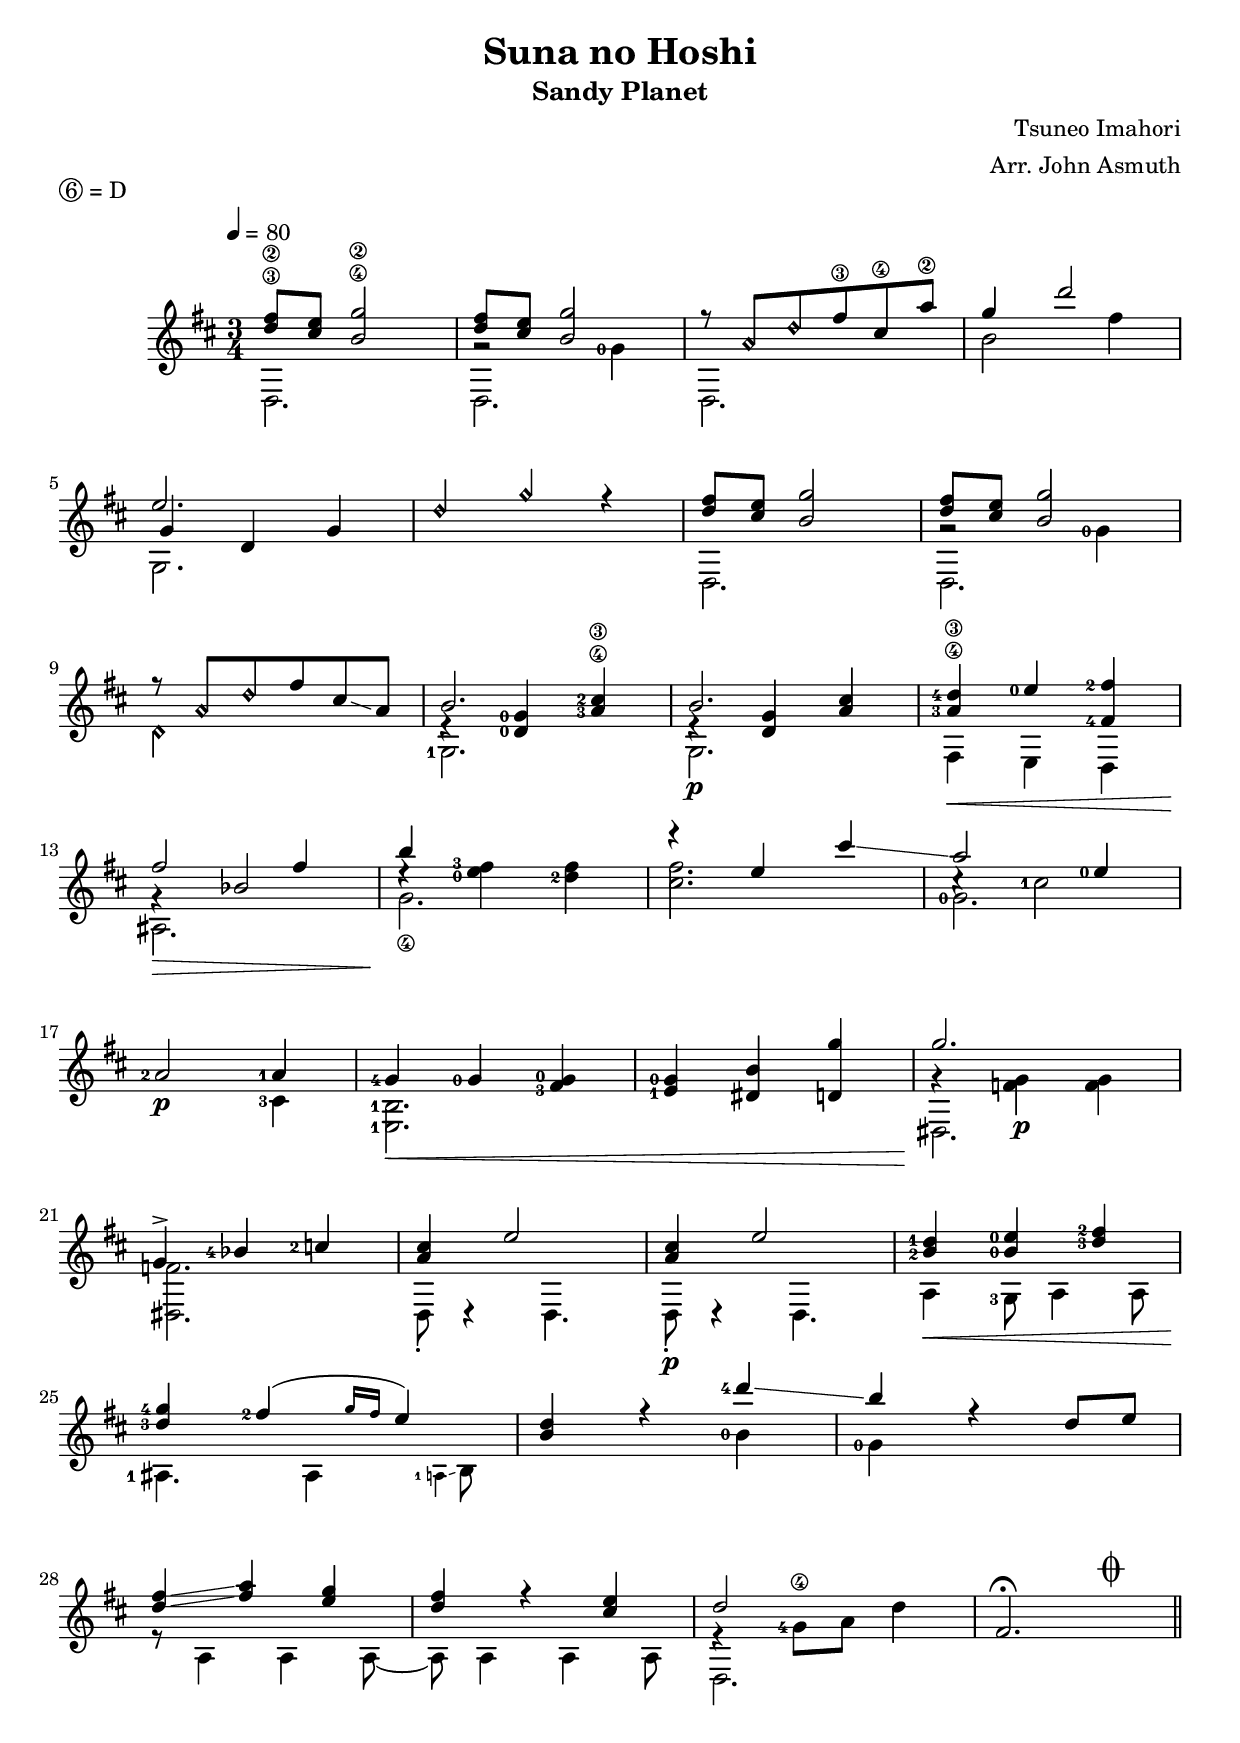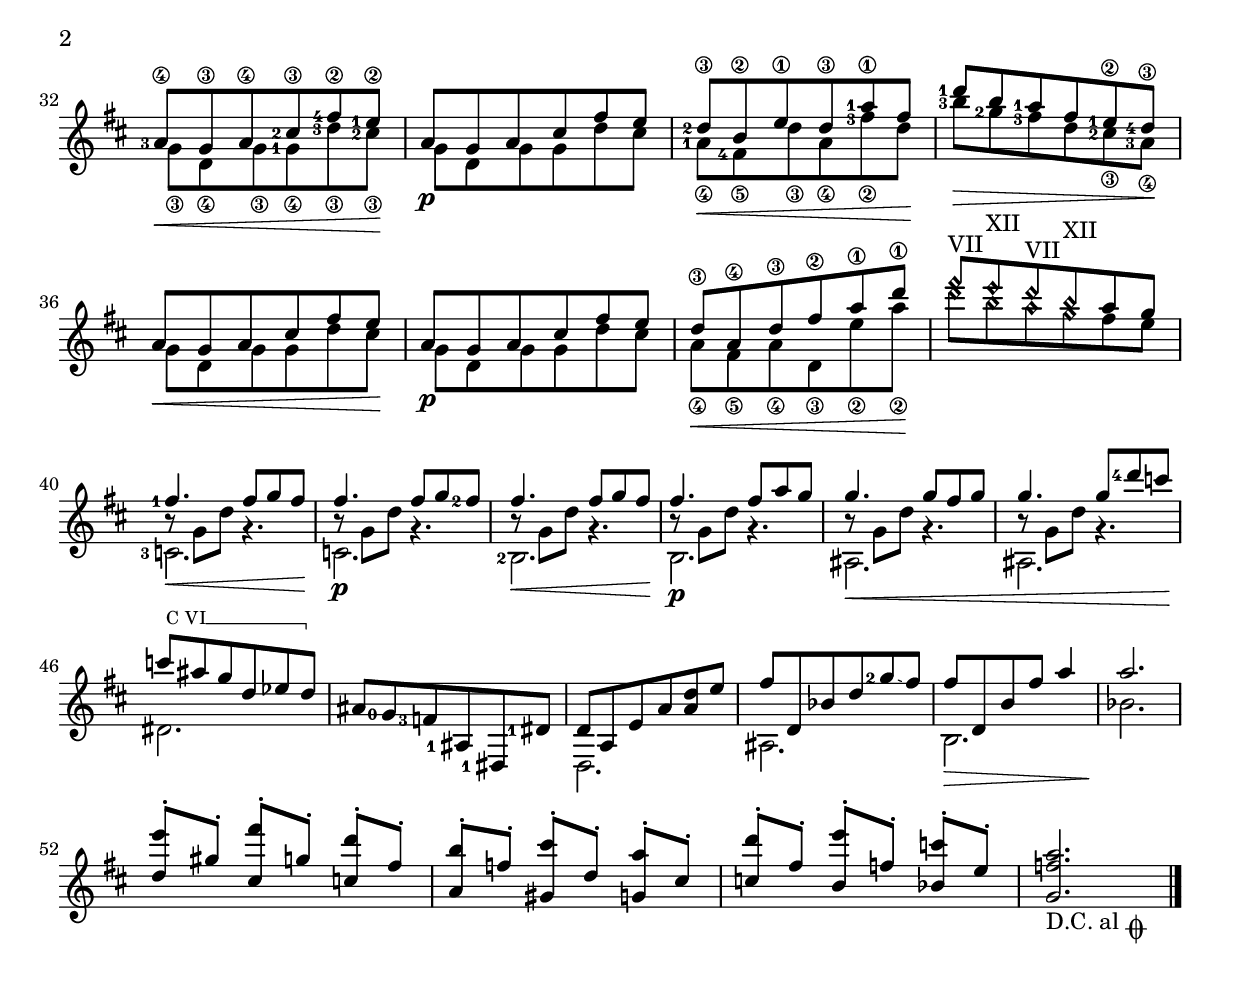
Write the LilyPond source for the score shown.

\version "2.18.2"
\header {
  title = "Suna no Hoshi"
  subtitle = "Sandy Planet"
  composer = "Tsuneo Imahori"
  arranger = "Arr. John Asmuth"
  piece = \markup { \line { \circle 6 "= D" } }
  
}

\include "bbarred.ly"
#(define RH rightHandFinger)

\score {
<<
\new Staff {
  \time 3/4
  \clef "treble"
  \tempo 4 = 80
 
  \key d \major
 
  % part A
 
  <<
    \new Voice { \voiceOne
      \set fingeringOrientations = #'(left)
        \set stringNumberOrientations = #'(up)
      
      <fis''\2 d''\3>8 <e'' cis''> <g''\2 b'\4>2 | <fis'' d''>8 <e'' cis''> <g'' b'>2 |
      r8 a'\harmonic d''\harmonic fis''\3 cis''\4 a''\2 | g''4 d'''2 |
      \break
      e''2. | d''4 \harmonic g''\harmonic r |
      
      <fis'' d''>8 <e'' cis''> <g'' b'>2 | <fis'' d''>8 <e'' cis''> <g'' b'>2 |
      
      \break
      r8 a'\harmonic d''\harmonic fis'' cis'' \glissando a' | <b'>2.  |
      b'2.\p | <d''-4\3 a'-3\4>4\< <e''-0> <fis''-2 fis'-4> |
      \break
      fis''2\!\> fis''4 |
      
      b''4\! s2 | r4 e'' cis''' \glissando |
      a''2 <e''-0>4 | \break
      <a'-2>2\p <a'-1>4 |
      
      <g'-4>4\<  <g'-0> <g'-0 fis'-3>4 | <g'-0 e'-1>4 <b' dis'> <g'' d'> |
      g''2.\! | \break
      <g'>4-> <bes'-4> <c''-2> |
      
      
      <cis'' a'>4 e''2 | <cis'' a'>4\p e''2 |
      <d''-1 b'-2>4\< <e''-0 b'-0> <fis''-2 d''-3> | 
      \break <g''-4 d''-3>\! <fis''-2> ( \slashedGrace {g''16 fis''} e''4) |
      <d'' b'>4 r <d'''-4> \glissando | <b''>4 r d''8 e'' |
      
      \break
      <fis'' d''>4 \glissando <a'' fis''> <g'' e''> | <fis'' d''> r <e'' cis''> | d''2 s4 | fis'2. \fermata |
      
      \bar "||"
    }
    \new Voice { \voiceTwo
      \set fingeringOrientations = #'(left)
      \set stringNumberOrientations = #'(down)

      d2. | d2. |
      d2. | b'2 fis''4 |
      g2. | s2. |
      
      d2. | d2. |
      d'2. \harmonic | <g-1>2.  |
      g2. |  fis4 e d |
      ais2. |
      
      <g'\4>2. | s2. |
      <g'-0>2. | 
      s2 <cis'-3>4 |
      <b-1 e-1>2. | s2. |
      dis2. | <f' dis>2. |
      
      d8 \staccato \tweak Y-offset #-6 r4 d4. | d8 \staccato \tweak Y-offset #-6 r4 d4. |
      a4 <g-3>8 a4 a8 | <ais-1>4. ais4 \grace <a-1> \glissando <b>8 |
      s2 <b'-0>4 | <g'-0> s2 |
      
      r8 a4 a4 a8~ | a8 a4 a4 a8 | d2. | s2. |
    }
    \new Voice { \voiceThree
      \set fingeringOrientations = #'(left)
        \set stringNumberOrientations = #'(up)
      
      s2. | s2. |
      s2. | s2. |
      g'4 d' g' | s2. |
      
      s2. | s2. |
      s2. | \tweak Y-offset #-2.2 r4 <g'-0 d'-0> <cis''-2\3 a'-3\4> |
      \tweak Y-offset #-2.2 r4 <g' d'> <cis'' a'> | s2. |
      \tweak Y-offset #-1.2 r4 bes'2 |
      
      s2. | s2. |
      s2. | s2. |
      s2. | s2. |
      s2. | s2. |
      
      s2. | s2. |
      s2. | s2. |
      s2. | s2. |
      
      s2. | s2. |
      s2. | s2 s8 \mark \markup { \musicglyph #"scripts.coda" } s8|
      
    }
    \new Voice { \voiceFour
      \set fingeringOrientations = #'(left)
      \set stringNumberOrientations = #'(up)
      s2. | \tweak Y-offset #-1 r2 <g'-0>4 |
      s2. | s2. |
      s2. | s2. |
      
      s2. | \tweak Y-offset #-1 r2 <g'-0>4 |
      s2. | s2. |
      s2. | s2. |
      s2. | 
        
      \tweak Y-offset #1.2 r4 <fis''-3 e''-0> <fis'' d''-2> | <fis'' cis''>2. |
      \tweak Y-offset #.6 r4 <cis''-1>2 | s2. |
      s2. | s2. |
      \tweak Y-offset #-1 r4 <g' f'>\p <g' f'> | s2. |
      
      s2. | s2. |
      s2. | s2. | 
      s2. | s2. | 
      
      s2. | s2. |
      \tweak Y-offset #-2 r4 <g'-4\4>8 a' d''4 | s2. |
      
    }
  >>
  
  \pageBreak
  % part B
 
  <<
    \new Voice { \voiceOne
      \set fingeringOrientations = #'(left)
      \set stringNumberOrientations = #'(up)
      <a'-3\4>8\< <g'\3> <a'\4> <cis''-2\3> <fis''-4\2> <e''-1\2>\! | a'8\p g' a' cis'' fis'' e'' |
      <d''-2\3>8\< <b'\2> e''\1 <d''\3> <a''-1\1> fis''\! | <d'''-1>8\> b'' <a''-1> fis'' <e''-1\2> <d''-4\3>\! |
      
      a'8\< g' a' cis'' fis'' e''\! | a'8\p g' a' cis'' fis'' e'' |
      <d''\3>8\< <a'\4> <d''\3> <fis''\2> <a''\1> <d'''\1>\! | fis'''8-\markup {#"VII"} \harmonic e'''-\markup {#"XII"} \harmonic d'''-\markup {#"VII"} \harmonic b''-\markup {#"XII"} \harmonic a'' g'' |
      
      \break
      
      <fis''-1>4.\< fis''8 g'' fis''\! | fis''4.\p fis''8 g'' <fis''-2> |
      fis''4.\< fis''8 g'' fis''\! | fis''4.\p fis''8 a'' g'' |
      g''4.\< g''8 fis'' g'' | g''4. g''8 <d'''-4> \glissando c'''\! |
      
      \fbarre #"VI" { c'''8 ais'' g'' d'' ees'' d'' } | ais'8 <g'-0> <f'-3> <ais-1> <dis-1> <dis'-1> |
      d'8 a e' a' <d'' a'> e'' | fis''8 d' bes' d'' <g''-2> \glissando fis'' |
      fis''8\> d' b' fis'' a''4 | a''2.\! |
      
      \break
      
      <e''' d''>8 \staccato[ gis'' \staccato] <fis''' cis''> \staccato[ g'' \staccato] <d''' c''>[ \staccato fis'' \staccato] |
      <b'' a'>8 \staccato[ f'' \staccato] <cis''' gis'> \staccato[ d'' \staccato] <a'' g'> \staccato[ cis'' \staccato] |
      <d''' c''>8 \staccato[ fis'' \staccato] <e''' b'> \staccato[ f'' \staccato] <c''' bes'> \staccato[ e'' \staccato] |
      <a'' f'' g'>2.
      
      \bar "|."
    }
    \new Voice { \voiceTwo
      \set fingeringOrientations = #'(left)
      \set stringNumberOrientations = #'(down)
      <g'\3>8 <d'\4> <g'\3> <g'-1\4> <d''-3\3> <cis''-2\3> | g'8 d' g' g' d'' cis'' |
      <a'-1\4>8 <fis'-4\5> d''\3 <a'\4> <fis''-3\2> d'' | <b''-3> <g''-2> <fis''-3> d'' <cis''-2\3> <a'-3\4> |
      
      g'8 d' g' g' d'' cis'' | g'8 d' g' g' d'' cis'' |
      <a'\4>8 <fis'\5> <a'\4> <d'\3> <e''\2> <a''\2> | d'''8 \harmonic  b'' \harmonic a'' \harmonic g'' \harmonic fis'' e'' |
      
      \set fingeringOrientations = #'(left)
      
      <c'-3>2. | c'2. |
      <b-2>2. | b2. |
      ais2. | ais2. | 
      
      dis'2. | s2. |
      d2. | ais2. |
      b2. | bes'2. |
      
      s2. |
      s2. | 
      s2. |
      s2. |
    }
    \new Voice { \voiceThree
      \set fingeringOrientations = #'(left)
      \set stringNumberOrientations = #'(up)
      
    }
    \new Voice { \voiceFour
      \set fingeringOrientations = #'(left)
      \set stringNumberOrientations = #'(up)
      
      s2. | s2. |
      s2. | s2. |
      
      s2. | s2. |
      s2. | s2. |
      
      \tweak Y-offset #0 r8 g' d'' \tweak Y-offset #-1 r4. | \tweak Y-offset #0 r8 g' d'' \tweak Y-offset #-1 r4. |
      \tweak Y-offset #0 r8 g' d'' \tweak Y-offset #-1 r4. | \tweak Y-offset #0 r8 g' d'' \tweak Y-offset #-1 r4. |
      \tweak Y-offset #0 r8 g' d'' \tweak Y-offset #-1 r4. | \tweak Y-offset #0 r8 g' d'' \tweak Y-offset #-1 r4. |
      
      s2. | s2. |
      s2. | s2. |
      s2. | s2. |
      
      s2. |
      s2. | 
      s2. |
      s2.-\markup { "D.C. al" \musicglyph #"scripts.coda" } |
    }
  >>
}
>>

}